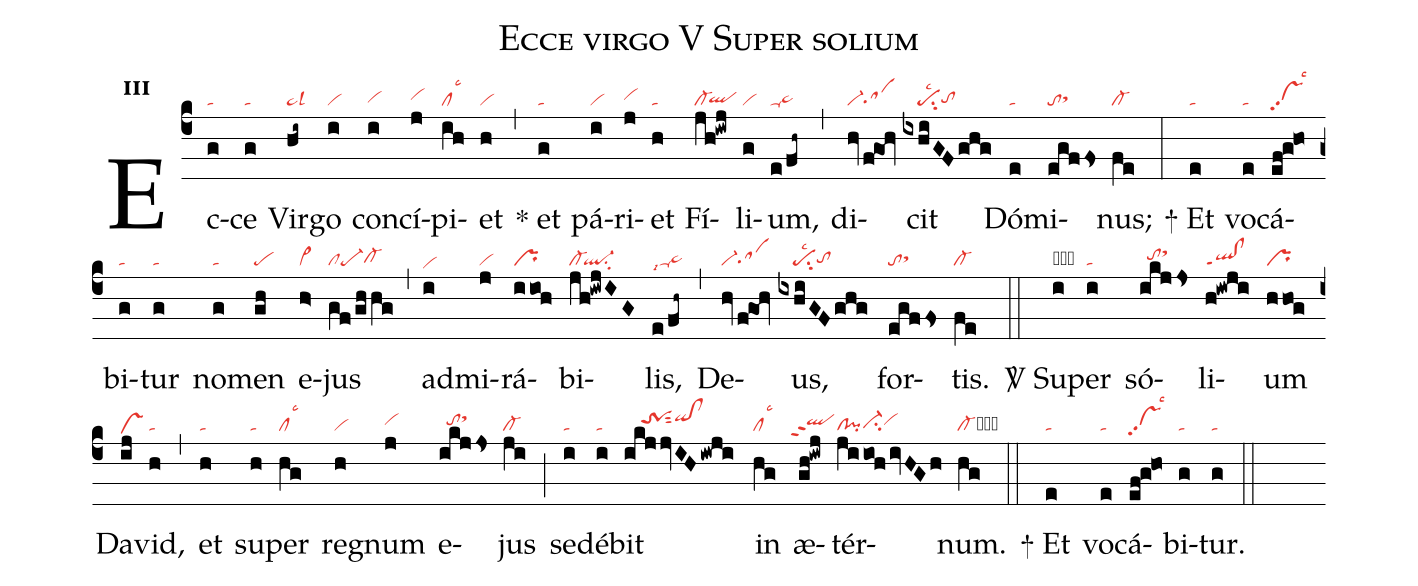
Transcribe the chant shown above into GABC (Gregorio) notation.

name:Ecce virgo V Super solium;
office-part:re;
mode:3;
nabc-lines:1;
%%
initial-style: 1;
name: Ecce Virgo concipiet;
mode: 3;
office-part: Responsorium;
annotation: Resp.;
annotation: iii;
nabc-lines: 1;
%%
(c4) Ec(g|ta)ce(g|ta) Vir(hi~|ta>lsl3)go(i|vi) con(i|vihg)cí(j|vihh)pi(ih|cllsc3)et(h|vi) (,) <sp>*</sp> et(g|ta) pá(i|vi)ri(j|vihh)et(h|ta) Fí(jh!iwj|cl-`qlhg)li(g|vi)um,(e/fh~|ta-ta>hg) (,) di(hv/f!goh|vi-sahg)cit(ixhiGFghg|////pesu2lsc2tohg) Dó(e|ta)mi(egffs|tosthh)nus;(fe|cl-) (:)
<sp>+</sp> Et(e|ta) vo(e|ta)cá(ef!g!ho|vshhpp2lsc3)bi(g|ta)tur(g|ta) no(g|ta)men(gh|pe) e(h>|vi>)jus(gf/ghhg|clpe-cl-hg) (,) ad(i|vihe)mi(j|vi)rá(iioh|pr)bi(jh!iwjIG|cl-`ql-su2)lis,(e/fh~|ta-lsi7ta>hg) (,) De(hv/f!goh|vi-sahg)us,(ixhiGFghg|////pesu2lsc2tohg) for(egffs|tosthh)tis.(fe|cl-) (::)

<sp>V/</sp> Su(i|obta)per(i|ta) só(ikjjs|//tohhsthj)li(h!iwji|ql!clppt1)um(hhog|pr) Da(ij|vshe)vid,(h|ta) (,) et(h|ta) su(h|ta)per(hg|cllsc3) re(h|vi)gnum(j|vihh) e(ikjjs|//tohhsthj)jus(ji|cl-) (;) se(i|ta)dé(i|ta)bit(ikjjvIH/iwji|////trShhsut2qihi!clhi) in(hg|cllsc3) æ(gh!iwj|``qlhhppt2)tér(jiioh/ivHGh|cl!pici-hgvihh)num.(hg|cl-cb) (::)
<sp>+</sp> Et(e|ta) vo(e|ta)cá(ef!g!ho|vshhpp2lsc3)bi(g|ta)tur.(g|ta) (::)
